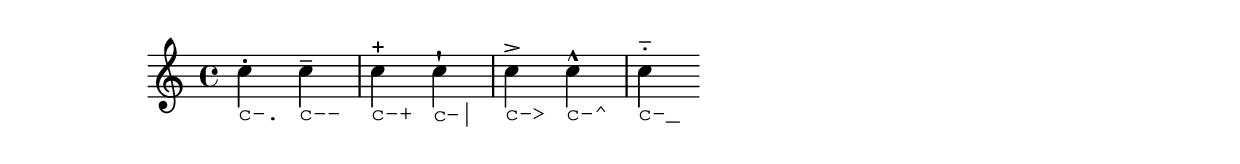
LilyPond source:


% this chart is used in the manual too.

\version "2.7.39"
\header { texidoc = "@cindex Script Abbreviations

Some articulations may be entered using an abbreviation.

"
	  
}

\score {
     \context Voice {
      \override TextScript  #'font-family = #'typewriter
      \override TextScript  #'font-shape = #'upright
      c''4-._"c-."      s4
      c''4--_"c--"      s4
      c''4-+_"c-+"      s4
      c''4-|_"c-|"      s4
      c''4->_"c->"      s4
      c''4-^_"c-^"      s4
      c''4-__"c-_"      s4      
    }
  }

